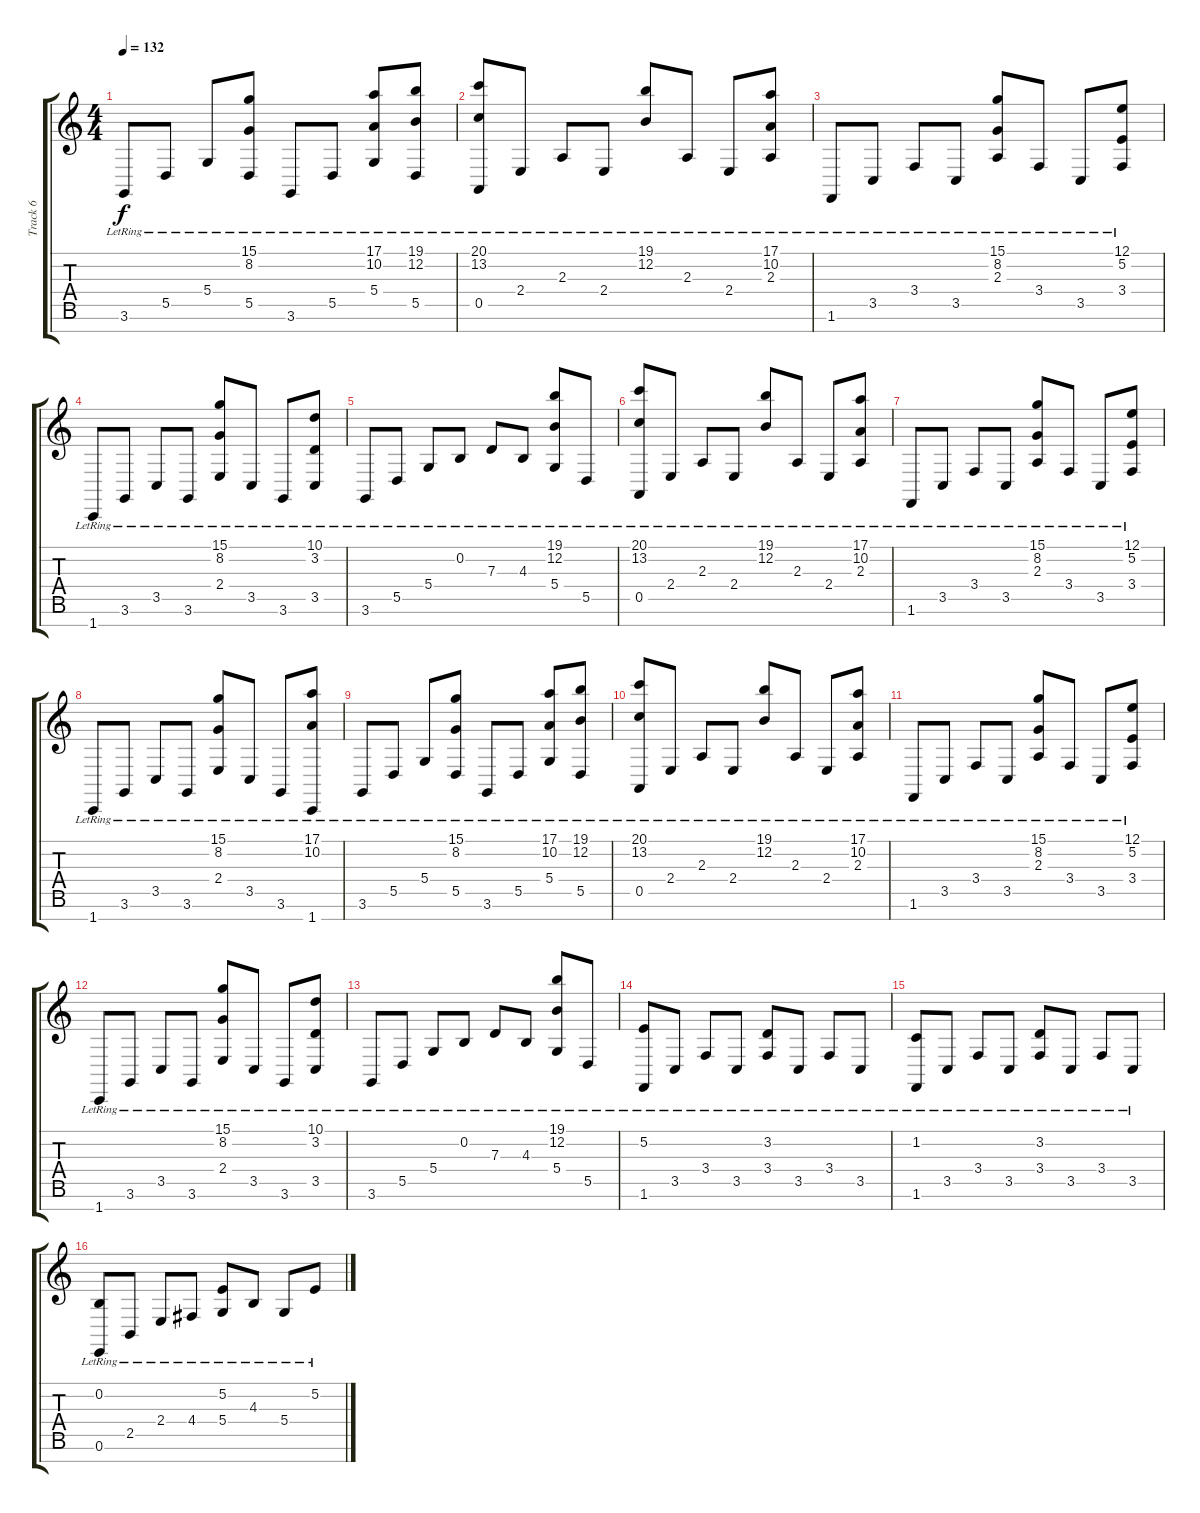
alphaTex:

\track ("Track 6" "Track 6") {instrument acousticgrandpiano}
\staff {score tabs}
\tuning (E4 B3 G3 D3 A2 E2 B1) {hide}
\ts (4 4)
\tempo 132
\clef g2
\ks c
3.6{lr}.8{dy f} 5.5{lr}.8 5.4{lr}.8 (15.1{lr} 8.2{lr} 5.5{lr}).8 3.6{lr}.8 5.5{lr}.8 (17.1{lr} 10.2{lr} 5.4{lr}).8 (19.1{lr} 12.2{lr} 5.5{lr}).8 |
(20.1{lr} 13.2{lr} 0.5{lr}).8 2.4{lr}.8 2.3{lr}.8 2.4{lr}.8 (19.1{lr} 12.2{lr}).8 2.3{lr}.8 2.4{lr}.8 (17.1{lr} 10.2{lr} 2.3{lr}).8 |
1.6{lr}.8 3.5{lr}.8 3.4{lr}.8 3.5{lr}.8 (15.1{lr} 8.2{lr} 2.3{lr}).8 3.4{lr}.8 3.5{lr}.8 (12.1{lr} 5.2{lr} 3.4{lr}).8 |
1.7{lr}.8 3.6{lr}.8 3.5{lr}.8 3.6{lr}.8 (15.1{lr} 8.2{lr} 2.4{lr}).8 3.5{lr}.8 3.6{lr}.8 (10.1{lr} 3.2{lr} 3.5{lr}).8 |
3.6{lr}.8 5.5{lr}.8 5.4{lr}.8 0.2{lr}.8 7.3{lr}.8 4.3{lr}.8 (19.1{lr} 12.2{lr} 5.4{lr}).8 5.5{lr}.8 |
(20.1{lr} 13.2{lr} 0.5{lr}).8 2.4{lr}.8 2.3{lr}.8 2.4{lr}.8 (19.1{lr} 12.2{lr}).8 2.3{lr}.8 2.4{lr}.8 (17.1{lr} 10.2{lr} 2.3{lr}).8 |
1.6{lr}.8 3.5{lr}.8 3.4{lr}.8 3.5{lr}.8 (15.1{lr} 8.2{lr} 2.3{lr}).8 3.4{lr}.8 3.5{lr}.8 (12.1{lr} 5.2{lr} 3.4{lr}).8 |
1.7{lr}.8 3.6{lr}.8 3.5{lr}.8 3.6{lr}.8 (15.1{lr} 8.2{lr} 2.4{lr}).8 3.5{lr}.8 3.6{lr}.8 (17.1{lr} 10.2{lr} 1.7{lr}).8 |
3.6{lr}.8 5.5{lr}.8 5.4{lr}.8 (15.1{lr} 8.2{lr} 5.5{lr}).8 3.6{lr}.8 5.5{lr}.8 (17.1{lr} 10.2{lr} 5.4{lr}).8 (19.1{lr} 12.2{lr} 5.5{lr}).8 |
(20.1{lr} 13.2{lr} 0.5{lr}).8 2.4{lr}.8 2.3{lr}.8 2.4{lr}.8 (19.1{lr} 12.2{lr}).8 2.3{lr}.8 2.4{lr}.8 (17.1{lr} 10.2{lr} 2.3{lr}).8 |
1.6{lr}.8 3.5{lr}.8 3.4{lr}.8 3.5{lr}.8 (15.1{lr} 8.2{lr} 2.3{lr}).8 3.4{lr}.8 3.5{lr}.8 (12.1{lr} 5.2{lr} 3.4{lr}).8 |
1.7{lr}.8 3.6{lr}.8 3.5{lr}.8 3.6{lr}.8 (15.1{lr} 8.2{lr} 2.4{lr}).8 3.5{lr}.8 3.6{lr}.8 (10.1{lr} 3.2{lr} 3.5{lr}).8 |
3.6{lr}.8 5.5{lr}.8 5.4{lr}.8 0.2{lr}.8 7.3{lr}.8 4.3{lr}.8 (19.1{lr} 12.2{lr} 5.4{lr}).8 5.5{lr}.8 |
(5.2{lr} 1.6{lr}).8 3.5{lr}.8 3.4{lr}.8 3.5{lr}.8 (3.2{lr} 3.4{lr}).8 3.5{lr}.8 3.4{lr}.8 3.5{lr}.8 |
(1.2{lr} 1.6{lr}).8 3.5{lr}.8 3.4{lr}.8 3.5{lr}.8 (3.2{lr} 3.4{lr}).8 3.5{lr}.8 3.4{lr}.8 3.5{lr}.8 |
(0.2{lr} 0.6{lr}).8 2.5{lr}.8 2.4{lr}.8 4.4{lr}.8 (5.2 5.4{lr}).8 4.3{lr}.8 5.4{lr}.8 5.2{lr}.8
